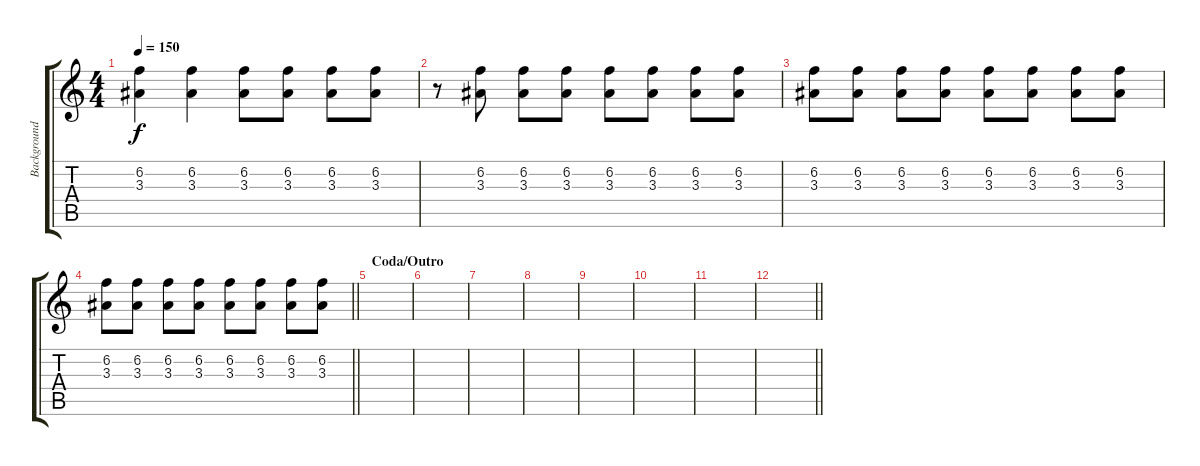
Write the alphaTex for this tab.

\track ("Background Guitar" "Background") {instrument distortionguitar}
\staff {score tabs}
\tuning (E4 B3 G3 D3 A2 D2) {hide}
\ts (4 4)
\tempo 150
\clef g2
\ks c
(6.2 3.3).4{dy f} (6.2 3.3).4 (6.2 3.3).8 (6.2 3.3).8 (6.2 3.3).8 (6.2 3.3).8 |
r.8 (6.2 3.3).8 (6.2 3.3).8 (6.2 3.3).8 (6.2 3.3).8 (6.2 3.3).8 (6.2 3.3).8 (6.2 3.3).8 |
(6.2 3.3).8 (6.2 3.3).8 (6.2 3.3).8 (6.2 3.3).8 (6.2 3.3).8 (6.2 3.3).8 (6.2 3.3).8 (6.2 3.3).8 |
\barLineRight lightlight
(6.2 3.3).8 (6.2 3.3).8 (6.2 3.3).8 (6.2 3.3).8 (6.2 3.3).8 (6.2 3.3).8 (6.2 3.3).8 (6.2 3.3).8 |
\section ("" "Coda/Outro")
|
|
|
|
|
|
|
\barLineRight lightlight
